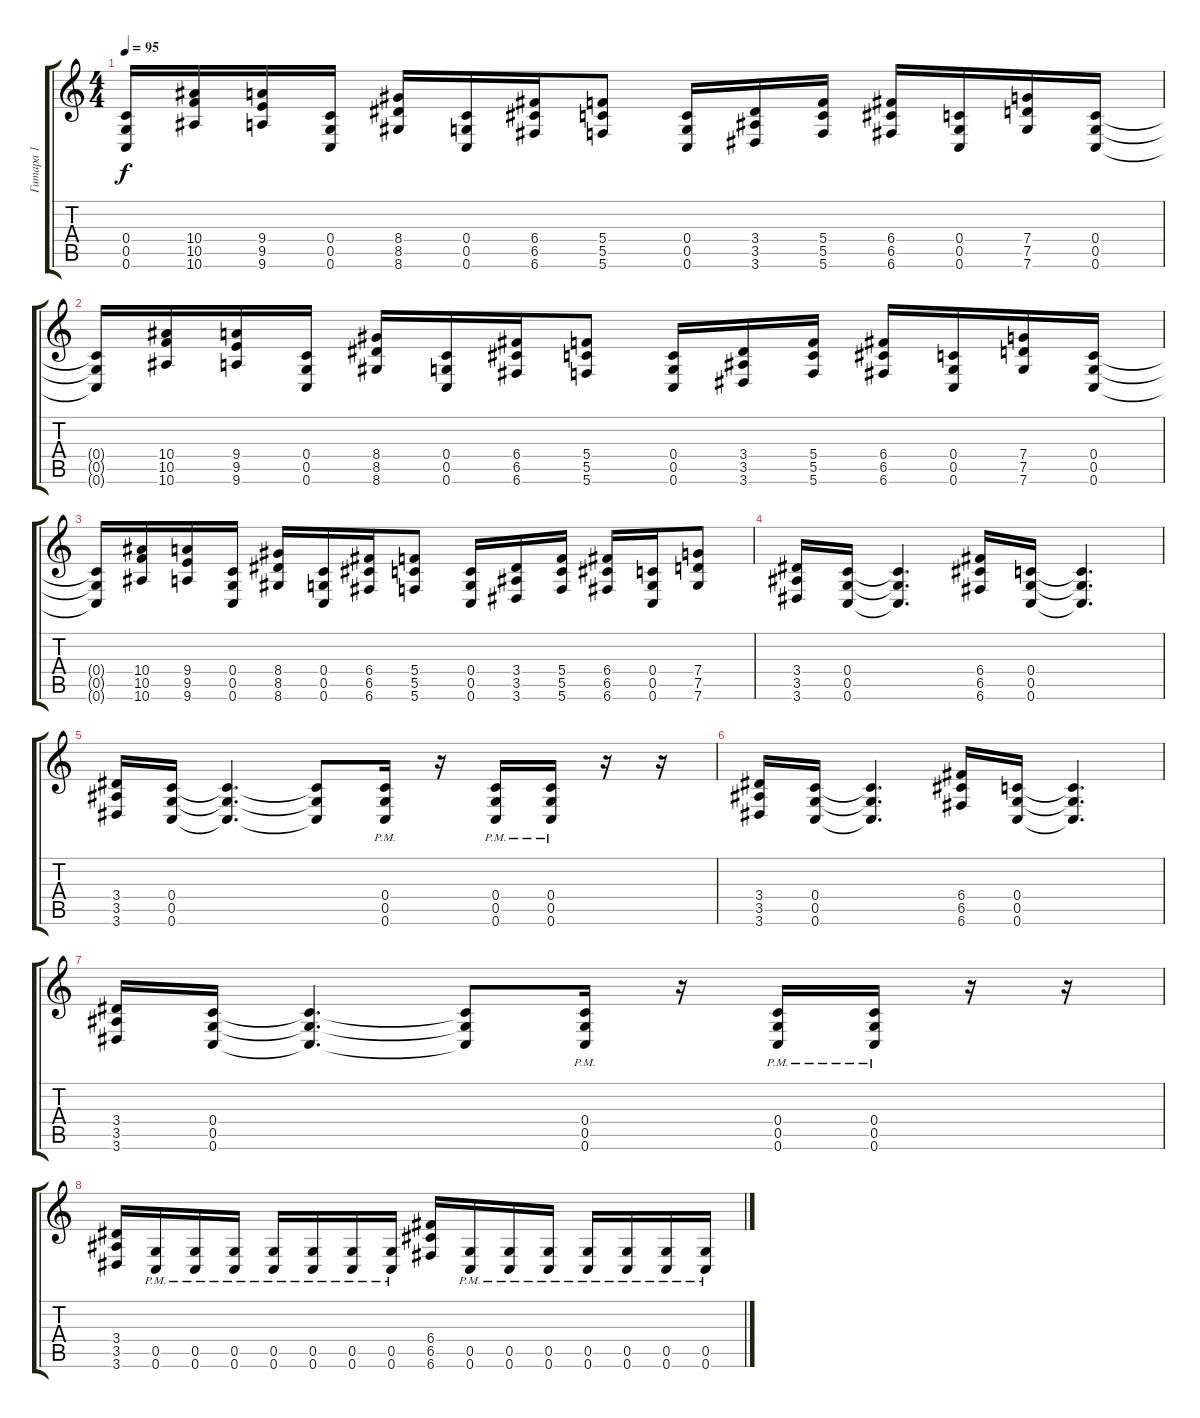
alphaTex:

\track ("Гитара 1" "Гитара 1") {instrument distortionguitar}
\staff {score tabs}
\tuning (D4 A3 F3 C3 G2 C2) {hide}
\ts (4 4)
\tempo 95
\clef g2
\ks c
(0.4{t} 0.5{t} 0.6{t}).16{dy f} (10.4 10.5 10.6).16 (9.4 9.5 9.6).16 (0.4 0.5 0.6).16 (8.4 8.5 8.6).16 (0.4 0.5 0.6).16 (6.4 6.5 6.6).16 (5.4 5.5 5.6).8 (0.4 0.5 0.6).16 (3.4 3.5 3.6).16 (5.4 5.5 5.6).16 (6.4 6.5 6.6).16 (0.4 0.5 0.6).16 (7.4 7.5 7.6).16 (0.4 0.5 0.6).16 |
(0.4{t} 0.5{t} 0.6{t}).16 (10.4 10.5 10.6).16 (9.4 9.5 9.6).16 (0.4 0.5 0.6).16 (8.4 8.5 8.6).16 (0.4 0.5 0.6).16 (6.4 6.5 6.6).16 (5.4 5.5 5.6).8 (0.4 0.5 0.6).16 (3.4 3.5 3.6).16 (5.4 5.5 5.6).16 (6.4 6.5 6.6).16 (0.4 0.5 0.6).16 (7.4 7.5 7.6).16 (0.4 0.5 0.6).16 |
(0.4{t} 0.5{t} 0.6{t}).16 (10.4 10.5 10.6).16 (9.4 9.5 9.6).16 (0.4 0.5 0.6).16 (8.4 8.5 8.6).16 (0.4 0.5 0.6).16 (6.4 6.5 6.6).16 (5.4 5.5 5.6).8 (0.4 0.5 0.6).16 (3.4 3.5 3.6).16 (5.4 5.5 5.6).16 (6.4 6.5 6.6).16 (0.4 0.5 0.6).16 (7.4 7.5 7.6).8 |
(3.4 3.5 3.6).16 (0.4 0.5 0.6).16 (0.4{t} 0.5{t} 0.6{t}).4{d} (6.4 6.5 6.6).16 (0.4 0.5 0.6).16 (0.4{t} 0.5{t} 0.6{t}).4{d} |
(3.4 3.5 3.6).16 (0.4 0.5 0.6).16 (0.4{t} 0.5{t} 0.6{t}).4{d} (0.4{t} 0.5{t} 0.6{t}).8 (0.4{pm} 0.5{pm} 0.6{pm}).16 r.16 (0.4{pm} 0.5{pm} 0.6{pm}).16 (0.4{pm} 0.5{pm} 0.6{pm}).16 r.16 r.16 |
(3.4 3.5 3.6).16 (0.4 0.5 0.6).16 (0.4{t} 0.5{t} 0.6{t}).4{d} (6.4 6.5 6.6).16 (0.4 0.5 0.6).16 (0.4{t} 0.5{t} 0.6{t}).4{d} |
(3.4 3.5 3.6).16 (0.4 0.5 0.6).16 (0.4{t} 0.5{t} 0.6{t}).4{d} (0.4{t} 0.5{t} 0.6{t}).8 (0.4{pm} 0.5{pm} 0.6{pm}).16 r.16 (0.4{pm} 0.5{pm} 0.6{pm}).16 (0.4{pm} 0.5{pm} 0.6{pm}).16 r.16 r.16 |
(3.4 3.5 3.6).16 (0.5{pm} 0.6{pm}).16 (0.5{pm} 0.6{pm}).16 (0.5{pm} 0.6{pm}).16 (0.5{pm} 0.6{pm}).16 (0.5{pm} 0.6{pm}).16 (0.5{pm} 0.6{pm}).16 (0.5{pm} 0.6{pm}).16 (6.4 6.5 6.6).16 (0.5{pm} 0.6{pm}).16 (0.5{pm} 0.6{pm}).16 (0.5{pm} 0.6{pm}).16 (0.5{pm} 0.6{pm}).16 (0.5{pm} 0.6{pm}).16 (0.5{pm} 0.6{pm}).16 (0.5{pm} 0.6{pm}).16
